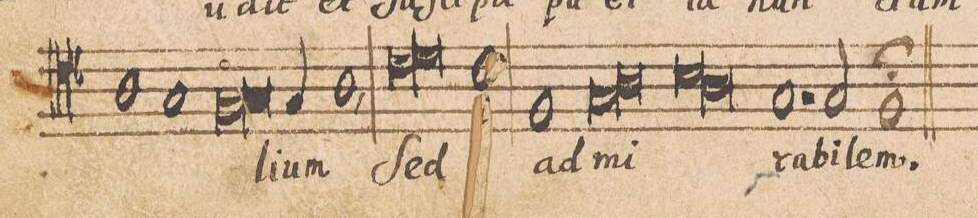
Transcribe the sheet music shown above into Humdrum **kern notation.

**kern	**text
*I"[Tenore II]	*
*clefC4	*
*k[b-]	*
*met(C|)	*
*M2/1	*
1A\	.
=94	=94
1G/	.
*lig	*
1F/	.
=95	=95
*col	*
2.G/	.
*Xlig	*
4G/	-li-
*Xcol	*
1A\,	-um
=96	=96
*lig	*
1c\	ſed
1d\	.
*Xlig	*
=97	=97
1c\	.
1F/	ad-
=98	=98
*lig	*
1G/	-mi-
1A\	.
*Xlig	*
=99	=99
*lig	*
1B-\	.
1A\	.
*Xlig	*
=100	=100
1.G/	-ra-
2G/	-bi-
=101	=101
0F/;	-lem.
=102||	=102||
*-	*-
